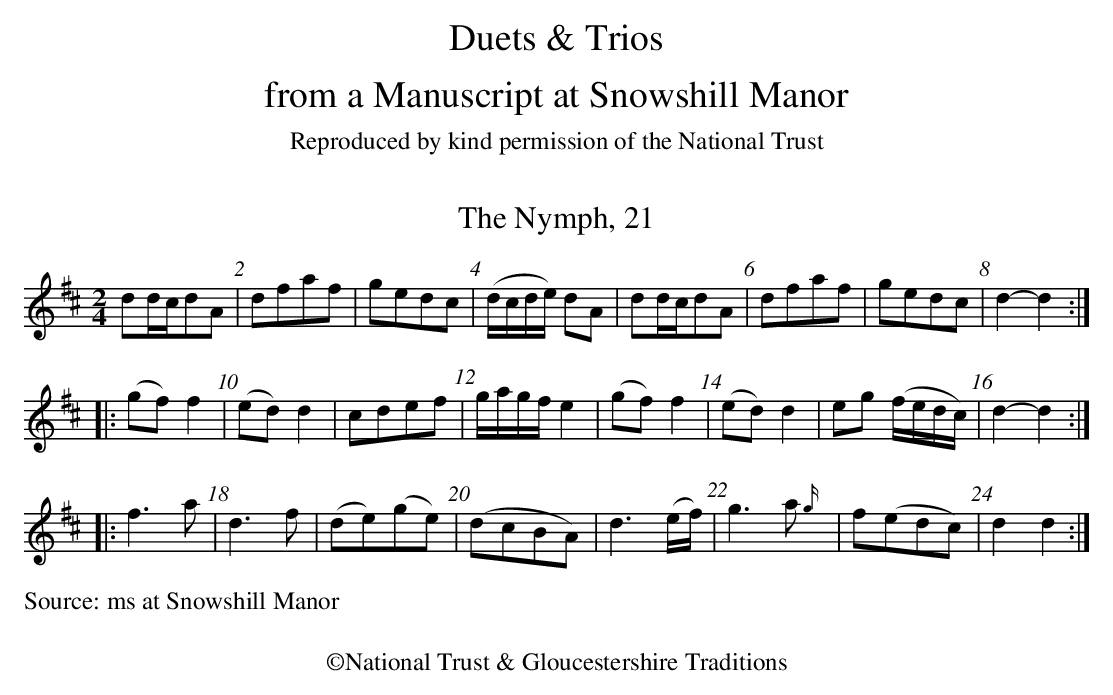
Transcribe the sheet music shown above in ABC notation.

X:1
T:The Nymph, 21
M:2/4
L:1/8
K:D
dd/2c/2dA|dfaf|gedc|(d/2c/2d/2e/2) dA|\
dd/2c/2dA|dfaf|gedc|d2-d2:|
|:(gf) f2|(ed) d2|cdef|g/2a/2g/2f/2 e2|\
(gf) f2|(ed) d2|eg (f/2e/2d/2c/2)|d2-d2:|
|:f3a|d3f|(de)(ge)|(dcBA)|\
d3(e/2f/2)| g3a {g/2} |f(edc)| d2d2:|
